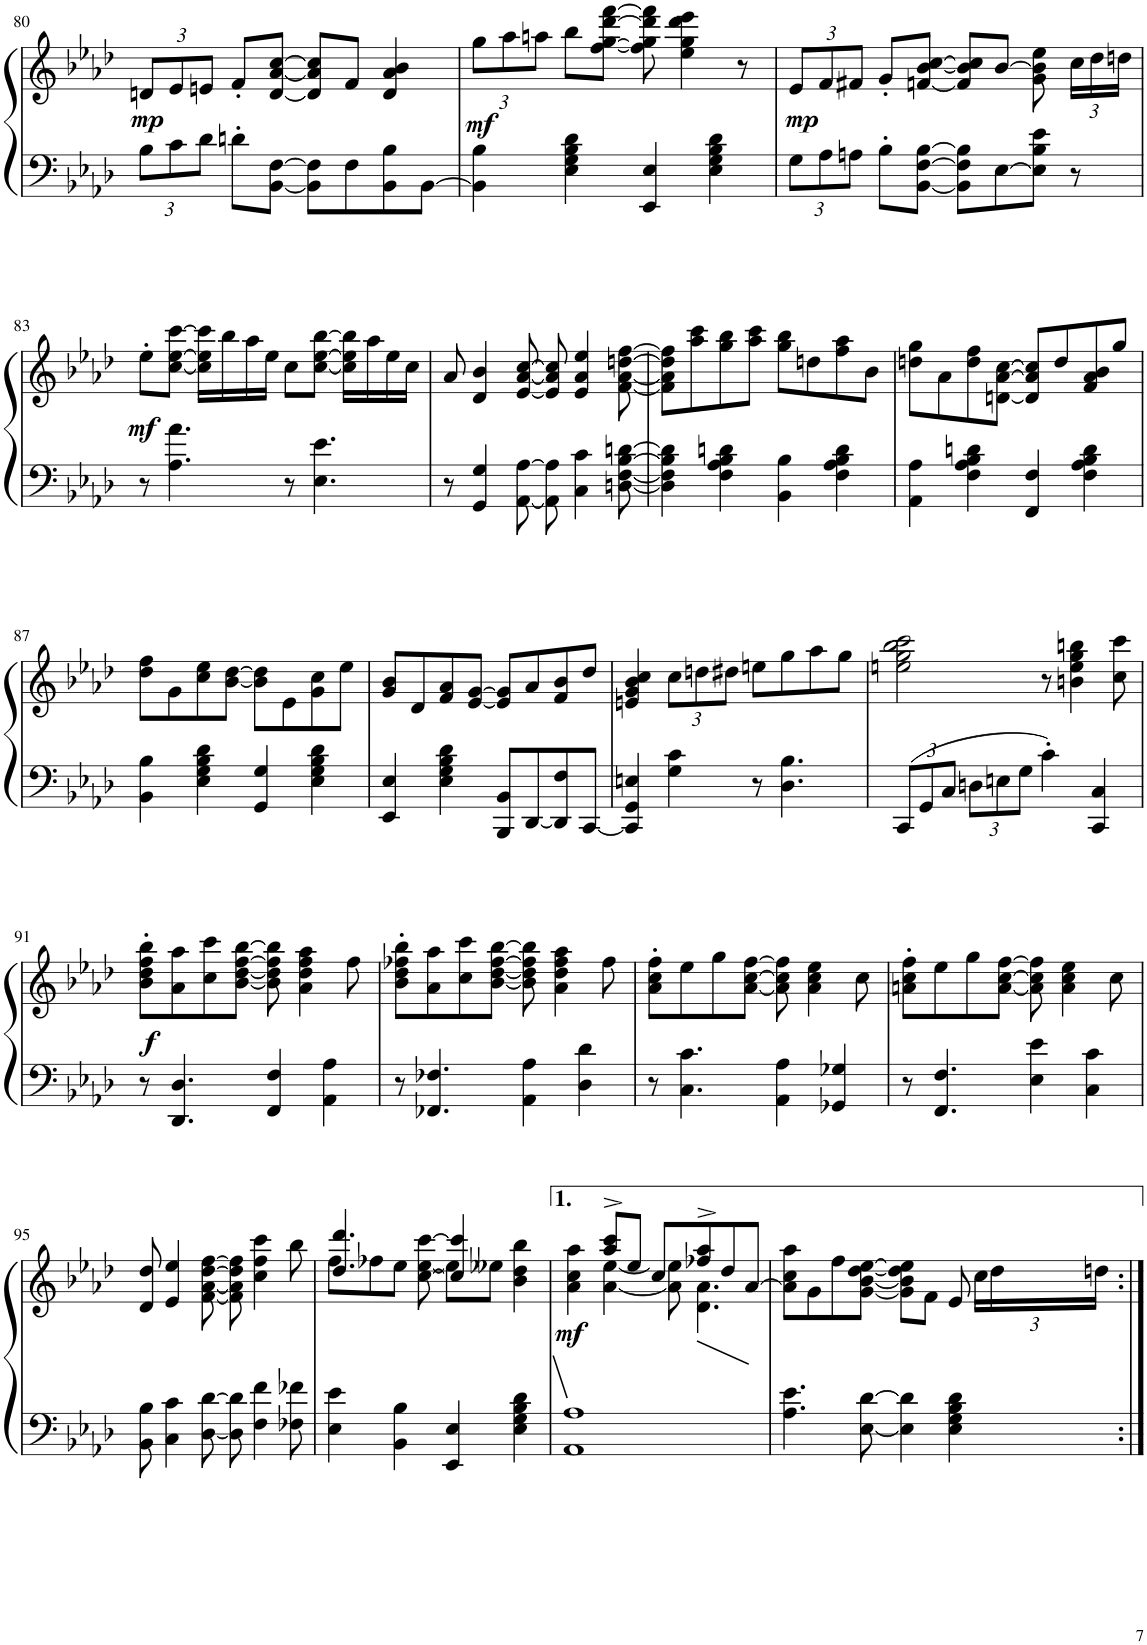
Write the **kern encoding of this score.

**kern	**kern	**dynam
*part1	*part1	*part1
*staff2	*staff1	*staff1/2
*I"Piano	*	*
*I'Pno.	*	*
!!LO:PB:g=z
*clefF4	*clefG2	*
*k[b-e-a-d-]	*k[b-e-a-d-]	*
*A-:	*A-:	*
*M4/4	*M4/4	*
*met(c)	*met(c)	*
*Xbrackettup	*Xbrackettup	*
=80	=80	=80
!	!	!LO:DY:b
12B-\L	12dn/L	mp
12c\	12e-/	.
12d-\J	12en/J	.
8dn'\L	8f'/L	.
[8BB-\ [8F\J	[8d/ [8a-/ [8cc/J	.
8BB-\] 8F\]L	8d/] 8a-/] 8cc/]L	.
8F\	8f/J	.
8BB-\ 8B-\	4d/ 4a-/ 4b-/	.
[8BB-\J	.	.
=81	=81	=81
!	!	!LO:DY:b
4BB-\] 4B-\	12gg\L	mf
.	12aa-\	.
.	12aan\J	.
4E-\' 4G\' 4B-\' 4d-\'	8bb-\L	.
.	[8ff\ [8gg\ [8ddd-\ [8fff\J	.
4EE-/ 4E-/	8ff\] 8gg\] 8ddd-\] 8fff\]	.
.	4ee-\ 4gg\ 4ddd-\ 4eee-\	.
4E-\' 4G\' 4B-\' 4d-\'	.	.
.	8r	.
=82	=82	=82
!	!	!LO:DY:b
12G\L	12e-/L	mp
12A-\	12f/	.
12An\J	12f#X/J	.
8B-'\L	8g'/L	.
[8BB-\ [8F\ [8B-\J	[8fn/ [8b-/ [8cc/J	.
8BB-\] 8F\] 8B-\]L	8f/] 8b-/] 8cc/]L	.
[8E-\	[8b-/J	.
8E-\] 8B-\ 8e-\J	8g\ 8b-\] 8ee-\	.
8r	24cc\LL	.
.	24dd-\	.
.	24ddn\JJ	.
!!LO:LB:g=z
=83	=83	=83
!	!	!LO:DY:b
8r	8ee-'\L	mf
4.A-\ 4.a-\	[8cc\ [8ee-\ [8ccc\J	.
.	16cc\] 16ee-\] 16ccc\]LL	.
.	16bb-\	.
.	16aa-\	.
.	16ee-\JJ	.
8r	8cc\L	.
4.E-\ 4.e-\	[8cc\ [8ee-\ [8bb-\J	.
.	16cc\] 16ee-\] 16bb-\]LL	.
.	16aa-\	.
.	16ee-\	.
.	16cc\JJ	.
=84	=84	=84
8r	8a-/	.
4GG/ 4G/	4d-/ 4b-/	.
[8AA-\ [8A-\	[8e-/ [8a-/ [8cc/	.
8AA-\] 8A-\]	8e-/] 8a-/] 8cc/]	.
4C\ 4c\	4e-/ 4a-/ 4ee-/	.
[8Dn\ [8F\ [8B-\ [8dn\	[8f\ [8a-\ [8ddn\ [8ff\	.
=85	=85	=85
4D\] 4F\] 4B-\] 4d\]	8f\] 8a-\] 8dd\] 8ff\]L	.
.	8aa-\ 8ccc\	.
4F\' 4A-\' 4B-\' 4dn\'	8gg\ 8bb-\	.
.	8aa-\ 8ccc\J	.
4BB-\ 4B-\	8gg\ 8bb-\L	.
.	8ddn\	.
4F\' 4A-\' 4B-\' 4d\'	8ff\ 8aa-\	.
.	8b-\J	.
=86	=86	=86
4AA-\ 4A-\	8ddn\ 8gg\L	.
.	8a-\	.
4F\' 4A-\' 4B-\' 4dn\'	8dd\ 8ff\	.
.	[8dn\ [8a-\ [8cc\J	.
4FF/ 4F/	8d/] 8a-/] 8cc/]L	.
.	8dd/	.
4F\' 4A-\' 4B-\' 4d\'	8f/ 8a-/ 8b-/	.
.	8gg/J	.
!!LO:LB:g=z
=87	=87	=87
4BB-\ 4B-\	8dd-\ 8ff\L	.
.	8g\	.
4E-\' 4G\' 4B-\' 4d-\'	8cc\ 8ee-\	.
.	[8b-\ [8dd-\J	.
4GG/ 4G/	8b-\] 8dd-\]L	.
.	8e-\	.
4E-\' 4G\' 4B-\' 4d-\'	8g\ 8cc\	.
.	8ee-\J	.
=88	=88	=88
4EE-/ 4E-/	8g/ 8b-/L	.
.	8d-/	.
4E-\' 4G\' 4B-\' 4d-\'	8f/ 8a-/	.
.	[8e-/ [8g/J	.
8BBB-/ 8BB-/L	8e-/] 8g/]L	.
[8DD-/	8a-/	.
8DD-/] 8F/	8f/ 8b-/	.
[8CC/J	8dd-/J	.
=89	=89	=89
4CC/] 4GG/ 4En/	4en/ 4g/ 4b-/ 4cc/	.
4G\ 4c\	12cc\L	.
.	12ddn\	.
.	12dd#X\J	.
8r	8een\L	.
4.D-\ 4.B-\	8gg\	.
.	8aa-\	.
.	8gg\J	.
=90	=90	=90
12CC/L	2een\ 2gg\ 2bb-\ 2ccc\	.
12GG/	.	.
12C/J	.	.
12Dn\L	.	.
12En\	.	.
12G\J	.	.
4c'\	8r	.
.	4bn\ 4ee\ 4gg\ 4bbn\	.
4CC/ 4C/	.	.
.	8cc\ 8ccc\	.
!!LO:LB:g=z
=91	=91	=91
!	!	!LO:DY:b
8r	8b-\' 8dd-\' 8ff\' 8bb-\'L	f
4.DD-/ 4.D-/	8a-\ 8aa-\	.
.	8cc\ 8ccc\	.
.	[8b-\ [8dd-\ [8ff\ [8bb-\J	.
4FF/ 4F/	8b-\] 8dd-\] 8ff\] 8bb-\]	.
.	4a-\ 4dd-\ 4ff\ 4aa-\	.
4AA-\ 4A-\	.	.
.	8ff\	.
=92	=92	=92
8r	8b-\' 8dd-\' 8ff-X\' 8bb-\'L	.
4.FF-X/ 4.F-X/	8a-\ 8aa-\	.
.	8cc\ 8ccc\	.
.	[8b-\ [8dd-\ [8ff-\ [8bb-\J	.
4AA-\ 4A-\	8b-\] 8dd-\] 8ff-\] 8bb-\]	.
.	4a-\ 4dd-\ 4ff-\ 4aa-\	.
4D-\ 4d-\	.	.
.	8ff-\	.
=93	=93	=93
8r	8a-\' 8cc\' 8ff\'L	.
4.C\ 4.c\	8ee-\	.
.	8gg\	.
.	[8a-\ [8cc\ [8ff\J	.
4AA-\ 4A-\	8a-\] 8cc\] 8ff\]	.
.	4a-\ 4cc\ 4ee-\	.
4GG-X/ 4G-X/	.	.
.	8cc\	.
=94	=94	=94
8r	8an\' 8cc\' 8ff\'L	.
4.FF/ 4.F/	8ee-\	.
.	8gg\	.
.	[8a\ [8cc\ [8ff\J	.
4E-\ 4e-\	8a\] 8cc\] 8ff\]	.
.	4a\ 4cc\ 4ee-\	.
4C\ 4c\	.	.
.	8cc\	.
!!LO:LB:g=z
=95	=95	=95
8BB-\ 8B-\	8d-/ 8dd-/	.
4C\ 4c\	4e-/ 4ee-/	.
[8D-\ [8d-\	[8f\ [8a-\ [8dd-\ [8ff\	.
8D-\] 8d-\]	8f\] 8a-\] 8dd-\] 8ff\]	.
4F\ 4f\	4cc\ 4ff\ 4ccc\	.
8F-X\ 8f-X\	8bb-\	.
=96	=96	=96
*	*^	*
4E-\ 4e-\	4.dd-/ 4.ddd-/	8ff\L	.
.	.	8ff-X\	.
4BB-\ 4B-\	.	8ee-\J	.
.	[8cc\ [8ee-\ [8ccc\	8ryy	.
4EE-/ 4E-/	4cc/] 4ccc/]	8ee-\L]	.
.	.	8ee--X\J	.
4E-\ 4G\ 4B-\ 4d-\	4b-\ 4dd-\ 4bb-\	4ryy	.
=97	=97	=97	=97
!	!	!	!LO:DY:b
1AA- 1A-	4a-\ 4cc\ 4aa-\	4ryy	mf
.	8aa-/^ 8ccc/^L	[4a-\ [4ee-\	.
.	8ee-/J	.	.
.	8cc/L	8a-\] 8ee-\]	.
.	8ff-X/^ 8aa-/^	4.d-\ 4.a-\	.
.	8dd-/	.	.
.	[8a-/J	.	.
=98	=98	=98	=98
4.A-\ 4.e-\	8a-\] 8cc\ 8aa-\L	2...ryy	.
.	8g\	.	.
.	8ff\	.	.
[8E-\ [8d-\	[8g\ [8b-\ [8dd-\ [8ee-\J	.	.
4E-\] 4d-\]	8g\] 8b-\] 8dd-\] 8ee-\]L	.	.
.	8f\J	.	.
4E-\ 4G\ 4B-\ 4d-\	8e-/	.	.
.	24cc\LL	.	.
.	24dd-\	.	.
.	.	16a-	.
.	24ddn\JJ	.	.
*	*v	*v	*
=:|!	=:|!	=:|!
*-	*-	*-
